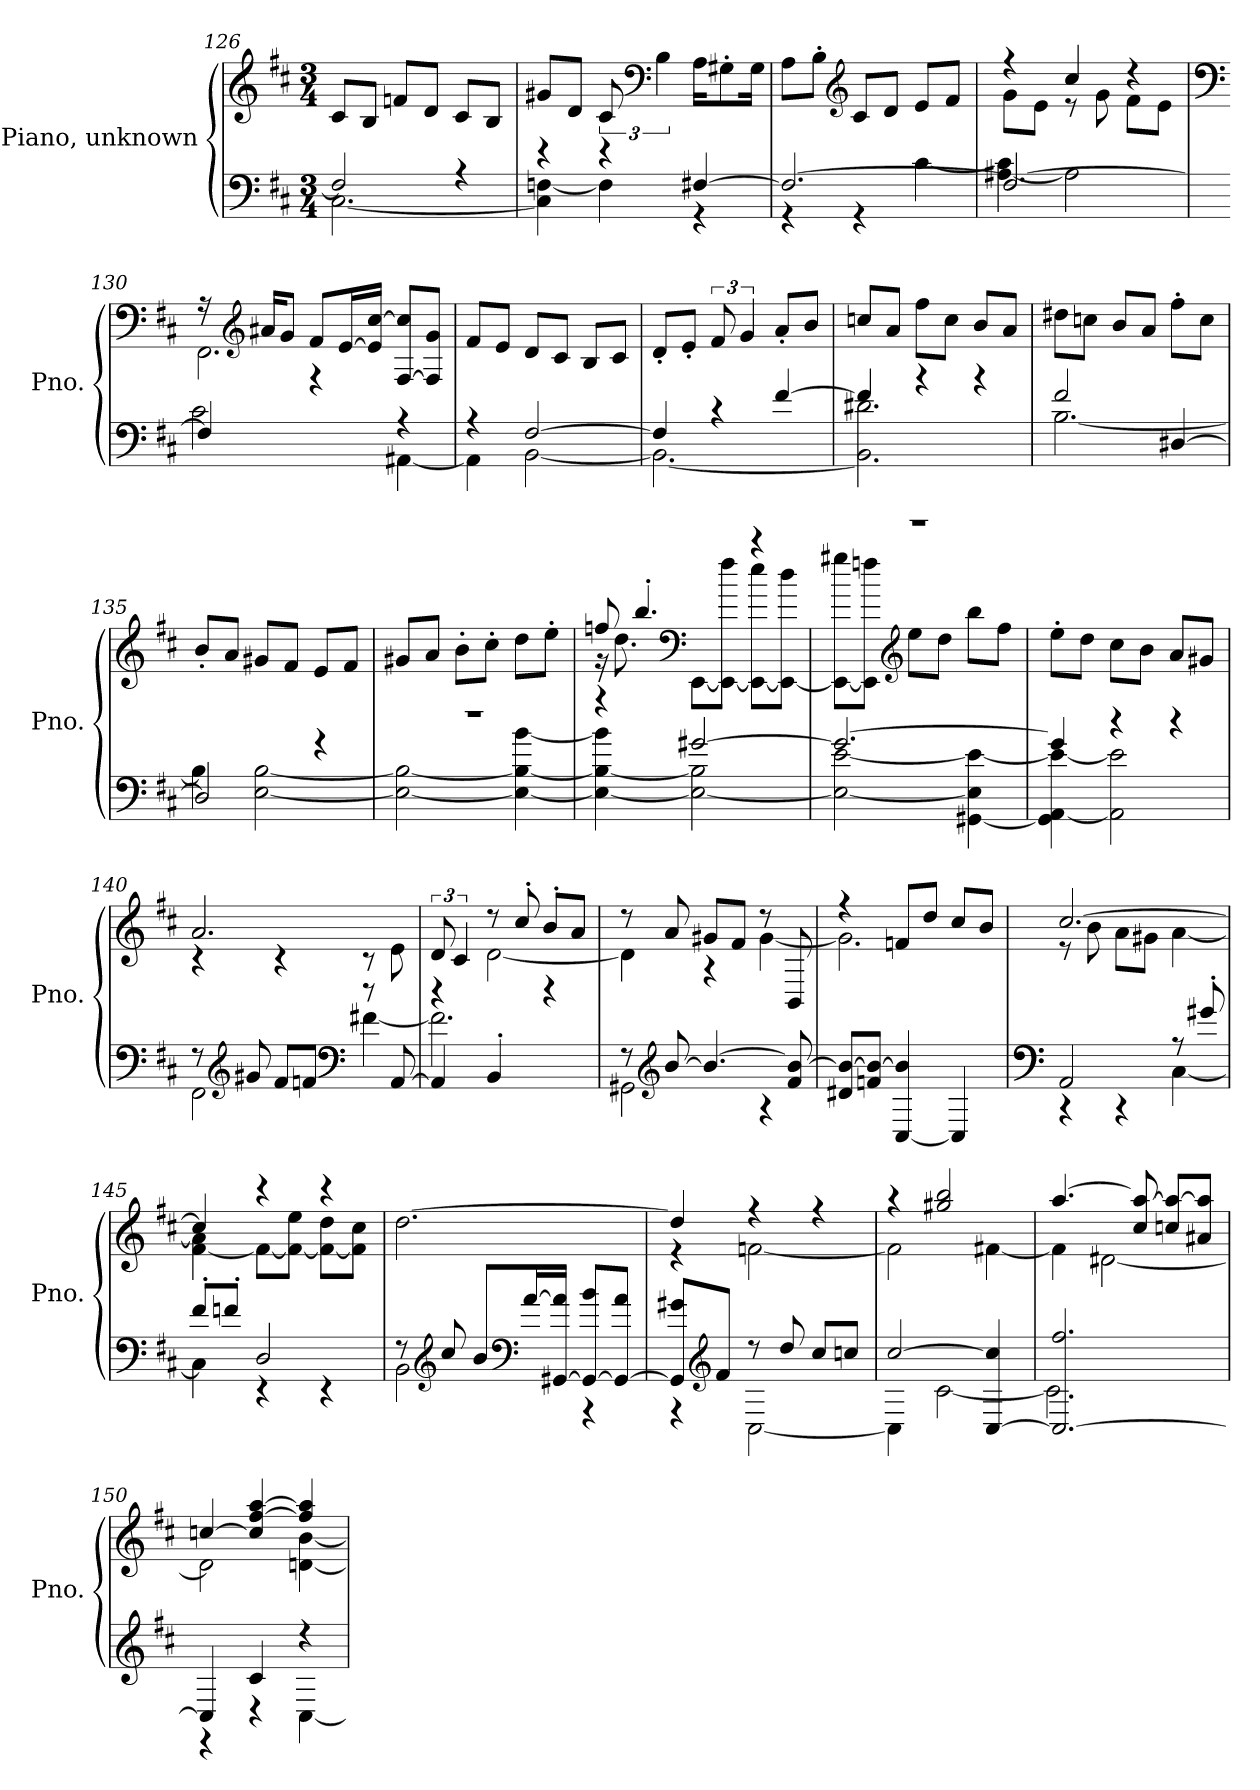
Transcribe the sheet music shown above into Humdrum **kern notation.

**kern	**kern
*part1	*part1
*staff2	*staff1
*I"Piano, unknown	*
*I'Pno.	*
*clefF4	*clefG2
*k[f#c#]	*k[f#c#]
*M3/4	*M3/4
=126	=126
*^	*
2F/]	[2.C#\	8c#/L
.	.	8B/J
.	.	8fn/L
.	.	8d/J
4r	.	8c#/L
.	.	8B/J
=127	=127	=127
4r	4C#\] [4Fn\	8g#X/L
.	.	8d/J
4r	4F\]	12c#/
*	*	*clefF4
.	.	6B\
[4F#X/	4r	16A\KL
.	.	8G#X'\
.	.	16G#\Jk
!!LO:PB:g=z
=128	=128	=128
2.F#/_	4r	8A\L
.	.	8B'\J
*	*	*clefG2
.	4r	8c#/L
.	.	8d/J
.	[4c#\	8e/L
.	.	8f#/J
=129	=129	=129
*	*	*^
2.F#/_	[4A#X\ 4c#\]	4r	8g\L
.	.	.	8e\J
.	2A#\]	4cc#/	8r
.	.	.	8g\
.	.	4r	8f#\L
.	.	.	8e\J
=130	=130	=130	=130
*	*	*clefF4	*
4F#/]	2c#\	16r	2.FF#\
*	*	*clefG2	*
.	.	16a#X/KL	.
.	.	8g/J	.
4r	.	8f#/L	.
.	.	[16e/L	.
.	.	16e/] [16cc#/JJ	.
4r	[4AA#X\	[8F#/ 8cc#/]L	.
.	.	8F#/] 8g/J	.
*	*	*v	*v
=131	=131	=131
4r	4AA#\]	8f#/L
.	.	8e/J
[2F#/	[2BB\	8d/L
.	.	8c#/J
.	.	8B/L
.	.	8c#/J
!!LO:LB:g=z
=132	=132	=132
4F#/]	2.BB\_	8d'/L
.	.	8e'/J
4r	.	12f#/
.	.	6g/
[4f#/	.	8a'/L
.	.	8b/J
=133	=133	=133
4f#/]	2.BB\] 2.d#X\	8ccn/L
.	.	8a/J
4r	.	8ff#\L
.	.	8cc\J
4r	.	8b/L
.	.	8a/J
=134	=134	=134
2f#/	[2.B\	8dd#X\L
.	.	8ccn\J
.	.	8b/L
.	.	8a/J
[4D#X/	.	8ff#'\L
.	.	8cc\J
=135	=135	=135
2D#/]	4B\]	8b'/L
.	.	8a/J
.	[2E\ [2B\	8g#X/L
.	.	8f#/J
4r	.	8e/L
.	.	8f#/J
=136	=136	=136
2.r	2E\_ 2B\_	8g#X/L
.	.	8a/J
.	.	8b'\L
.	.	8cc#'\J
.	4E\_ 4B\_ [4b\	8dd\L
.	.	8ee'\J
!!LO:LB:g=z
=137	=137	=137
*	*	*^
4r	4E\_ 4B\_ 4b\]	8ffn/	16r
.	.	.	8.dd\
.	.	4.bb'/	.
*	*	*clefF4	*
[2g#X/	2E\_ 2B\]	.	[8EE\L
.	.	.	8EE\_ 8ff\J
.	.	4r	8EE\_ 8ee\L
.	.	.	8EE\_ 8dd\J
=138	=138	=138	=138
2.g#/_	2E\_ [2e\	2.r	8EE\_ 8gg#X\L
.	.	.	8EE\] 8ffn\J
*	*	*clefG2	*
.	.	.	8ee\L
.	.	.	8dd\J
.	[4GG#X\ 4E\] 4e\_	.	8bb\L
.	.	.	8ff\J
*	*	*v	*v
=139	=139	=139
4g#/]	4GG#\] [4AA\ 4e\_	8ee'\L
.	.	8dd\J
4r	2AA\] 2e\]	8cc#\L
.	.	8b\J
4r	.	8a/L
.	.	8g#X/J
=140	=140	=140
*	*	*^
8r	2FF#\	2.a/	4r
*clefG2	*	*	*
8g#X/	.	.	.
8f#/L	.	.	4r
8fn/J	.	.	.
*clefF4	*	*	*
8r	[4f#X\	.	8r
[8AA/	.	.	8e\
!!LO:LB:g=z	!!
=141	=141	=141	=141
4AA/]	2.f#\]	12d/	4r
.	.	6c#/	.
4BB'/	.	8r	[2d\
.	.	8cc#'/	.
4r	.	8b'/L	.
.	.	8a/J	.
=142	=142	=142	=142
8r	2GG#X\	8r	4d\]
*clefG2	*	*	*
[8b/	.	8a/	.
4.b/_	.	8g#X/L	4r
.	.	8f#/J	.
.	4r	8r	[4g#\
8f#/ 8b/_	.	8BB/	.
*v	*v	*	*
=143	=143	=143
8d#X/ 8b/_L	4r	2.g#\]
8fn/ 8b/_J	.	.
[4C#/ 4b/]	8fn/L	.
.	8dd/J	.
4C#/]	8cc#/L	.
.	8b/J	.
=144	=144	=144
*clefF4	*	*
*^	*	*
2AA/	4r	[2.cc#/	8r
.	.	.	8b\
.	4r	.	8a\L
.	.	.	8g#X\J
8r	[4C#\	.	[4a\
8g#X'/	.	.	.
!!LO:LB:g=z	!!
=145	=145	=145	=145
8f#'/L	4C#\]	4cc#/]	[4f#\ 4a\]
8fn'/J	.	.	.
2D/	4r	4r	8f#\L_
.	.	.	8f#\_ 8ee\J
.	4r	4r	8f#\_ 8dd\L
.	.	.	8f#\] 8cc#\J
*	*	*v	*v
=146	=146	=146
8r	2BB\	[2.dd\
*clefG2	*	*
8cc#/	.	.
8b/L	.	.
*clefF4	*	*
[16a/L	.	.
[16GG#X/ 16a/]JJ	.	.
8GG#/_ 8b/L	4r	.
8GG#/_ 8a/J	.	.
=147	=147	=147
*	*	*^
8GG#/] 8g#X/L	4r	4dd/]	4r
*clefG2	*	*	*
8f#/J	.	.	.
8r	[2C#\	4r	[2fn\
8dd/	.	.	.
8cc#/L	.	4r	.
8ccn/J	.	.	.
=148	=148	=148	=148
[2cc#/	4C#\]	4r	2f\]
.	[2c#\	2gg#X/ 2bb/	.
[4C#/ 4cc#/]	.	.	[4f#X\
!!LO:LB:g=z	!!
=149	=149	=149	=149
2.C#/_ 2.ff#/	2.c#\]	[4.aa/	4f#\]
.	.	.	[2d#X\
.	.	8cc#/ 8aa/_	.
.	.	8ccn/ 8aa/_L	.
.	.	8a#X/ 8aa/]J	.
=150	=150	=150	=150
4C#/]	4r	[4ccn/	2d#\]
4c#/	4r	4cc/] [4ff#/ [4aa/	.
4r	[4C#\	4ff#/] 4aa/]	[4dn\ [4b\
*v	*v	*	*
*	*v	*v
=	=
*-	*-
